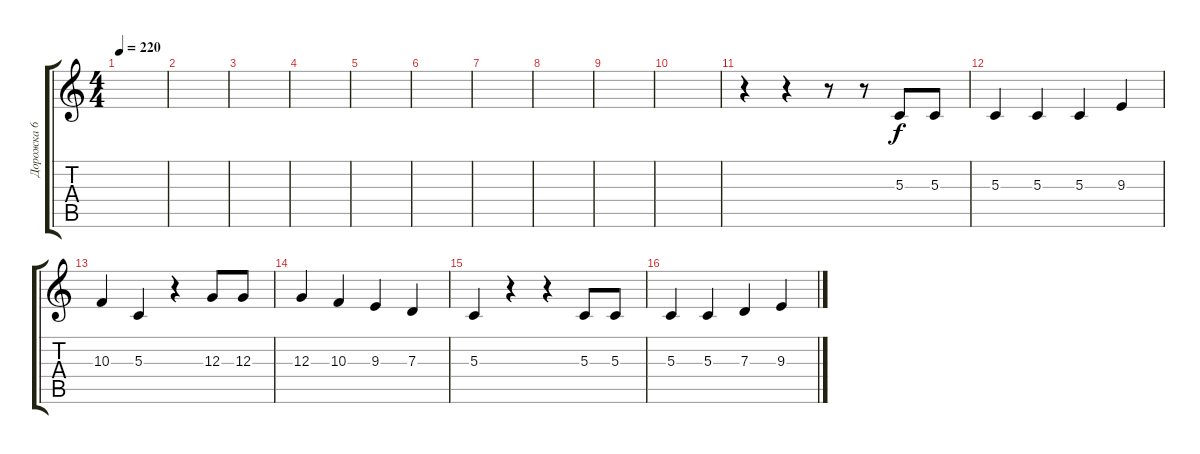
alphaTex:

\track ("Дорожка 6" "Дорожка 6") {instrument bassoon}
\staff {score tabs}
\tuning (E4 B3 G3 D3 A2 E2) {hide}
\ts (4 4)
\tempo 220
\clef g2
\ks c
|
|
|
|
|
|
|
|
|
|
r.4 r.4 r.8 r.8 5.3.8 5.3.8 |
5.3.4 5.3.4 5.3.4 9.3.4 |
10.3.4 5.3.4 r.4 12.3.8 12.3.8 |
12.3.4 10.3.4 9.3.4 7.3.4 |
5.3.4 r.4 r.4 5.3.8 5.3.8 |
5.3.4 5.3.4 7.3.4 9.3.4
